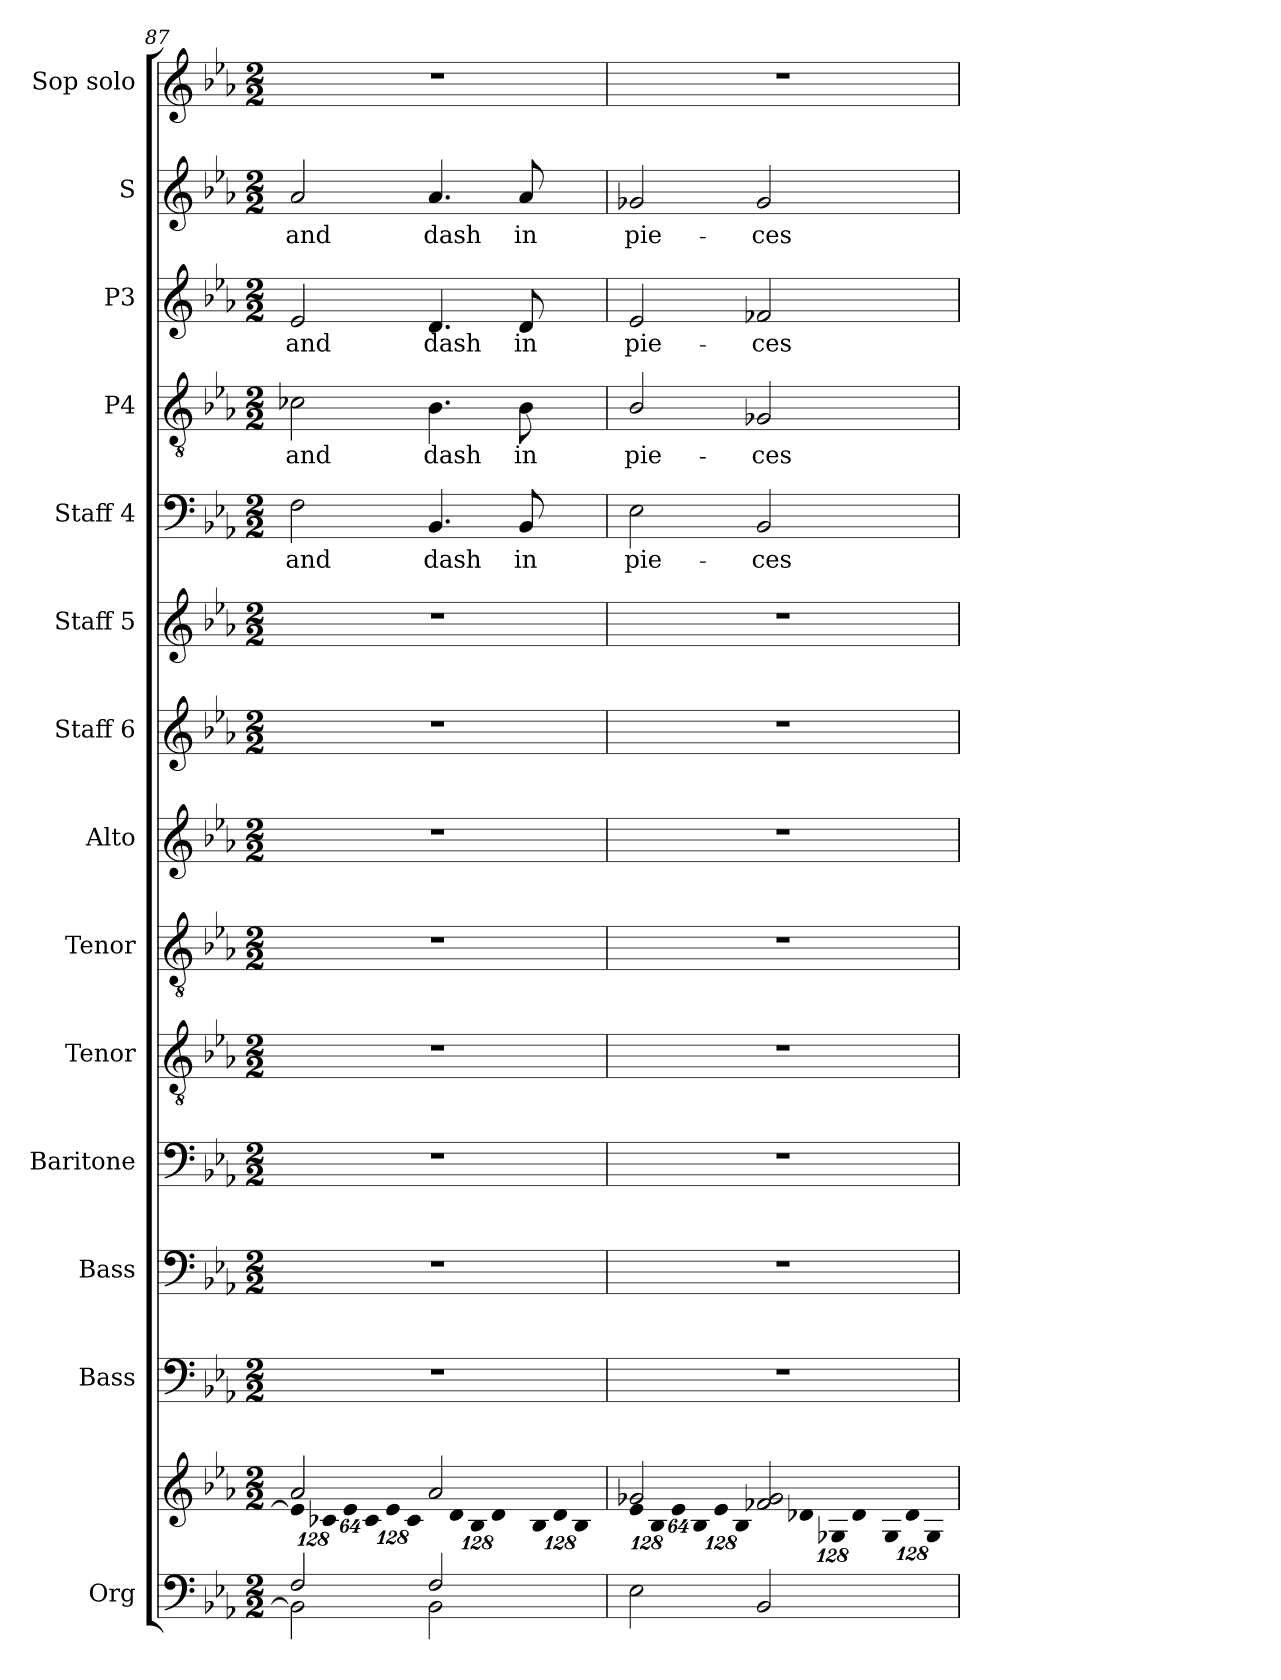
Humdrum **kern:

**kern	**kern	**kern	**kern	**kern	**kern	**kern	**kern	**kern	**kern	**kern	**text	**kern	**text	**kern	**text	**kern	**text	**kern
*part14	*part14	*part13	*part12	*part11	*part10	*part9	*part8	*part7	*part6	*part5	*part5	*part4	*part4	*part3	*part3	*part2	*part2	*part1
*staff15	*staff14	*staff13	*staff12	*staff11	*staff10	*staff9	*staff8	*staff7	*staff6	*staff5	*staff5	*staff4	*staff4	*staff3	*staff3	*staff2	*staff2	*staff1
*I"Org	*	*I"Bass	*I"Bass	*I"Baritone	*I"Tenor	*I"Tenor	*I"Alto	*I"Staff 6	*I"Staff 5	*I"Staff 4	*	*I"P4	*	*I"P3	*	*I"S	*	*I"Sop solo
*I'Org.	*	*I'B.	*I'B.	*I'Bar.	*I'T.	*I'T.	*I'A.	*I'Sta. 6	*I'Sta. 5	*I'Sta. 4	*	*	*	*	*	*	*	*I'S.
*clefF4	*clefG2	*clefF4	*clefF4	*clefF4	*clefGv2	*clefGv2	*clefG2	*clefG2	*clefG2	*clefF4	*	*clefGv2	*	*clefG2	*	*clefG2	*	*clefG2
*	*	*	*	*	*ITrd7c12	*ITrd7c12	*	*	*	*	*	*	*	*	*	*	*	*
*k[b-e-a-]	*k[b-e-a-]	*k[b-e-a-]	*k[b-e-a-]	*k[b-e-a-]	*k[b-e-a-]	*k[b-e-a-]	*k[b-e-a-]	*k[b-e-a-]	*k[b-e-a-]	*k[b-e-a-]	*	*k[b-e-a-]	*	*k[b-e-a-]	*	*k[b-e-a-]	*	*k[b-e-a-]
*E-:	*E-:	*E-:	*E-:	*E-:	*E-:	*E-:	*E-:	*E-:	*E-:	*E-:	*	*E-:	*	*E-:	*	*E-:	*	*E-:
*M2/2	*M2/2	*M2/2	*M2/2	*M2/2	*M2/2	*M2/2	*M2/2	*M2/2	*M2/2	*M2/2	*	*M2/2	*	*M2/2	*	*M2/2	*	*M2/2
=87	=87	=87	=87	=87	=87	=87	=87	=87	=87	=87	=87	=87	=87	=87	=87	=87	=87	=87
*^	*^	*	*	*	*	*	*	*	*	*	*	*	*	*	*	*	*	*
*	*	*	*Xbrackettup	*	*	*	*	*	*	*	*	*	*	*	*	*	*	*	*	*
!	!	!	!LO:N:vis=8	!	!	!	!	!	!	!	!	!	!	!	!	!	!	!	!	!
!	!	!	!	!	!	!	!	!	!	!	!	!	!LO:LY:b:color=#000000	!	!	!	!	!	!	!
!	!	!	!	!	!	!	!	!	!	!	!	!	!	!	!LO:LY:b:color=#000000	!	!	!	!	!
!	!	!	!	!	!	!	!	!	!	!	!	!	!	!	!	!	!LO:LY:b:color=#000000	!	!	!
!	!	!	!	!	!	!	!	!	!	!	!	!	!	!	!	!	!	!	!LO:LY:b:color=#000000	!
2Fi/	2BB-i\]	2a-i/	1024%85e-i\]	1r	1r	1r	1r	1r	1r	1r	1r	2Fi\	and	2c-Xi\	and	2e-i/	and	2a-i/	and	1r
!	!	!	!LO:N:vis=8	!	!	!	!	!	!	!	!	!	!	!	!	!	!	!	!	!
.	.	.	1024%85c-Xi\	.	.	.	.	.	.	.	.	.	.	.	.	.	.	.	.	.
!	!	!	!LO:N:vis=8	!	!	!	!	!	!	!	!	!	!	!	!	!	!	!	!	!
.	.	.	512%43e-i\	.	.	.	.	.	.	.	.	.	.	.	.	.	.	.	.	.
!	!	!	!LO:N:vis=8	!	!	!	!	!	!	!	!	!	!	!	!	!	!	!	!	!
.	.	.	1024%85c-i\	.	.	.	.	.	.	.	.	.	.	.	.	.	.	.	.	.
!	!	!	!LO:N:vis=8	!	!	!	!	!	!	!	!	!	!	!	!	!	!	!	!	!
.	.	.	1024%85e-i\	.	.	.	.	.	.	.	.	.	.	.	.	.	.	.	.	.
!	!	!	!LO:N:vis=8	!	!	!	!	!	!	!	!	!	!	!	!	!	!	!	!	!
.	.	.	512%43c-i\	.	.	.	.	.	.	.	.	.	.	.	.	.	.	.	.	.
!	!	!	!LO:N:vis=8	!	!	!	!	!	!	!	!	!	!	!	!	!	!	!	!	!
!	!	!	!	!	!	!	!	!	!	!	!	!	!LO:LY:b:color=#000000	!	!	!	!	!	!	!
!	!	!	!	!	!	!	!	!	!	!	!	!	!	!	!LO:LY:b:color=#000000	!	!	!	!	!
!	!	!	!	!	!	!	!	!	!	!	!	!	!	!	!	!	!LO:LY:b:color=#000000	!	!	!
!	!	!	!	!	!	!	!	!	!	!	!	!	!	!	!	!	!	!	!LO:LY:b:color=#000000	!
2Fi/	2BB-i\	2a-i/	1024%85di\	.	.	.	.	.	.	.	.	4.BB-i/	dash	4.B-i\	dash	4.di/	dash	4.a-i/	dash	.
!	!	!	!LO:N:vis=8	!	!	!	!	!	!	!	!	!	!	!	!	!	!	!	!	!
.	.	.	1024%85B-i\	.	.	.	.	.	.	.	.	.	.	.	.	.	.	.	.	.
!	!	!	!LO:N:vis=8	!	!	!	!	!	!	!	!	!	!	!	!	!	!	!	!	!
.	.	.	512%43di\	.	.	.	.	.	.	.	.	.	.	.	.	.	.	.	.	.
!	!	!	!LO:N:vis=8	!	!	!	!	!	!	!	!	!	!	!	!	!	!	!	!	!
.	.	.	1024%85B-i\	.	.	.	.	.	.	.	.	.	.	.	.	.	.	.	.	.
!	!	!	!LO:N:vis=8	!	!	!	!	!	!	!	!	!	!	!	!	!	!	!	!	!
.	.	.	1024%85di\	.	.	.	.	.	.	.	.	.	.	.	.	.	.	.	.	.
!	!	!	!	!	!	!	!	!	!	!	!	!	!LO:LY:b:color=#000000	!	!	!	!	!	!	!
!	!	!	!	!	!	!	!	!	!	!	!	!	!	!	!LO:LY:b:color=#000000	!	!	!	!	!
!	!	!	!	!	!	!	!	!	!	!	!	!	!	!	!	!	!LO:LY:b:color=#000000	!	!	!
!	!	!	!	!	!	!	!	!	!	!	!	!	!	!	!	!	!	!	!LO:LY:b:color=#000000	!
.	.	.	.	.	.	.	.	.	.	.	.	8BB-i/	in	8B-i\	in	8di/	in	8a-i/	in	.
!	!	!	!LO:N:vis=8	!	!	!	!	!	!	!	!	!	!	!	!	!	!	!	!	!
.	.	.	512%43B-i\	.	.	.	.	.	.	.	.	.	.	.	.	.	.	.	.	.
*v	*v	*	*	*	*	*	*	*	*	*	*	*	*	*	*	*	*	*	*	*
=88	=88	=88	=88	=88	=88	=88	=88	=88	=88	=88	=88	=88	=88	=88	=88	=88	=88	=88	=88
!	!	!LO:N:vis=8	!	!	!	!	!	!	!	!	!	!	!	!	!	!	!	!	!
!	!	!	!	!	!	!	!	!	!	!	!	!LO:LY:b:color=#000000	!	!	!	!	!	!	!
!	!	!	!	!	!	!	!	!	!	!	!	!	!	!LO:LY:b:color=#000000	!	!	!	!	!
!	!	!	!	!	!	!	!	!	!	!	!	!	!	!	!	!LO:LY:b:color=#000000	!	!	!
!	!	!	!	!	!	!	!	!	!	!	!	!	!	!	!	!	!	!LO:LY:b:color=#000000	!
2E-i\	2g-Xi/	1024%85e-i\	1r	1r	1r	1r	1r	1r	1r	1r	2E-i\	pie-	2B-i/	pie-	2e-i/	pie-	2g-Xi/	pie-	1r
!	!	!LO:N:vis=8	!	!	!	!	!	!	!	!	!	!	!	!	!	!	!	!	!
.	.	1024%85B-i\	.	.	.	.	.	.	.	.	.	.	.	.	.	.	.	.	.
!	!	!LO:N:vis=8	!	!	!	!	!	!	!	!	!	!	!	!	!	!	!	!	!
.	.	512%43e-i\	.	.	.	.	.	.	.	.	.	.	.	.	.	.	.	.	.
!	!	!LO:N:vis=8	!	!	!	!	!	!	!	!	!	!	!	!	!	!	!	!	!
.	.	1024%85B-i\	.	.	.	.	.	.	.	.	.	.	.	.	.	.	.	.	.
!	!	!LO:N:vis=8	!	!	!	!	!	!	!	!	!	!	!	!	!	!	!	!	!
.	.	1024%85e-i\	.	.	.	.	.	.	.	.	.	.	.	.	.	.	.	.	.
!	!	!LO:N:vis=8	!	!	!	!	!	!	!	!	!	!	!	!	!	!	!	!	!
.	.	512%43B-i\	.	.	.	.	.	.	.	.	.	.	.	.	.	.	.	.	.
!	!	!LO:N:vis=8	!	!	!	!	!	!	!	!	!	!	!	!	!	!	!	!	!
!	!	!	!	!	!	!	!	!	!	!	!	!LO:LY:b:color=#000000	!	!	!	!	!	!	!
!	!	!	!	!	!	!	!	!	!	!	!	!	!	!LO:LY:b:color=#000000	!	!	!	!	!
!	!	!	!	!	!	!	!	!	!	!	!	!	!	!	!	!LO:LY:b:color=#000000	!	!	!
!	!	!	!	!	!	!	!	!	!	!	!	!	!	!	!	!	!	!LO:LY:b:color=#000000	!
2BB-i/	2f-Xi/ 2g-i	1024%85d-Xi\	.	.	.	.	.	.	.	.	2BB-i/	-ces	2G-Xi/	-ces	2f-Xi/	-ces	2g-i/	-ces	.
!	!	!LO:N:vis=8	!	!	!	!	!	!	!	!	!	!	!	!	!	!	!	!	!
.	.	1024%85G-Xi\	.	.	.	.	.	.	.	.	.	.	.	.	.	.	.	.	.
!	!	!LO:N:vis=8	!	!	!	!	!	!	!	!	!	!	!	!	!	!	!	!	!
.	.	512%43d-i\	.	.	.	.	.	.	.	.	.	.	.	.	.	.	.	.	.
!	!	!LO:N:vis=8	!	!	!	!	!	!	!	!	!	!	!	!	!	!	!	!	!
.	.	1024%85G-i\	.	.	.	.	.	.	.	.	.	.	.	.	.	.	.	.	.
!	!	!LO:N:vis=8	!	!	!	!	!	!	!	!	!	!	!	!	!	!	!	!	!
.	.	1024%85d-i\	.	.	.	.	.	.	.	.	.	.	.	.	.	.	.	.	.
!	!	!LO:N:vis=8	!	!	!	!	!	!	!	!	!	!	!	!	!	!	!	!	!
.	.	512%43G-i\	.	.	.	.	.	.	.	.	.	.	.	.	.	.	.	.	.
*	*v	*v	*	*	*	*	*	*	*	*	*	*	*	*	*	*	*	*	*
=	=	=	=	=	=	=	=	=	=	=	=	=	=	=	=	=	=	=
*-	*-	*-	*-	*-	*-	*-	*-	*-	*-	*-	*-	*-	*-	*-	*-	*-	*-	*-
